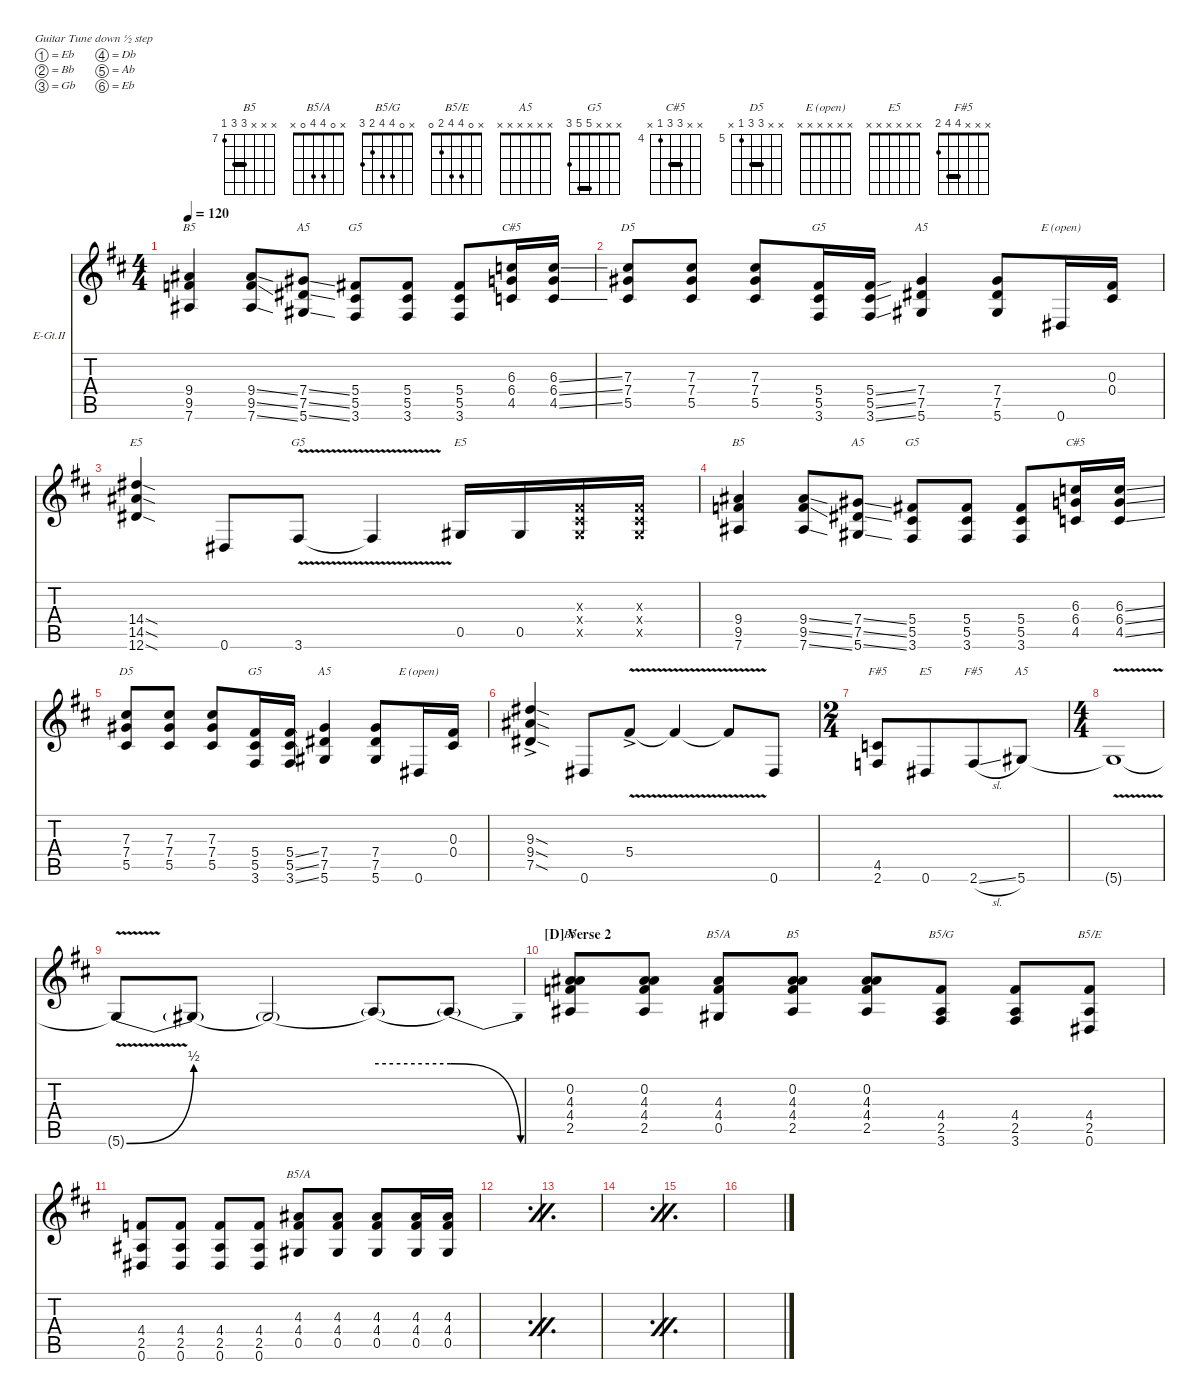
\hideDynamics
\bracketExtendMode nobrackets
\firstSystemTrackNameOrientation horizontal
\otherSystemsTrackNameOrientation horizontal
\track ("E.Guitar II" "E-Gt.II") {instrument distortionguitar}
\staff {score tabs}
\tuning (Eb4 Bb3 Gb3 Db3 Ab2 Eb2)
\chord ("B5" x 0 4 4 2 x)
\chord ("B5/A" x 0 4 4 0 x)
\chord ("B5/G" x 0 4 4 2 3)
\chord ("B5/E" x 0 4 4 2 0)
\chord ("B5" x x x 9 9 7) {firstfret 7 barre 9}
\chord ("A5" x x x 7 7 5) {firstfret 5 barre 7}
\chord ("G5" x x x 5 5 3) {barre 5}
\chord ("C#5" x x 6 6 4 x) {firstfret 4 barre 6}
\chord ("D5" x x 7 7 5 x) {firstfret 5 barre 7}
\chord ("E (open)" x x x x x x)
\chord ("E5" x x x 14 14 12) {firstfret 12 barre 14}
\chord ("F#5" x x x 4 4 2) {barre 4}
\chord ("E5" x x x x x x)
\chord ("A5" x x x x x x)
\ts (4 4)
\tempo 120
\clef g2
\ks bminor
(9.5 7.6 9.4).4{ch "B5" dy f} (9.5{ss} 7.6{ss} 9.4{ss}).8 (7.5{ss} 5.6{ss} 7.4{ss}).8{ch "A5"} (5.5 3.6 5.4).8{ch "G5"} (5.5 3.6 5.4).8 (5.5 3.6 5.4).8 (4.5 6.4 6.3).16{ch "C#5"} (6.3{ss} 6.4{ss} 4.5{ss}).16 |
(5.5 7.4 7.3).8{ch "D5"} (5.5 7.4 7.3).8 (5.5 7.4 7.3).8 (3.6 5.5 5.4).16{ch "G5"} (5.4{ss} 5.5{ss} 3.6{ss}).16 (5.6 7.5 7.4).4{ch "A5"} (5.6 7.5 7.4).8 0.6.16{ch "E (open)"} (0.4 0.3).16 |
(12.6{sod} 14.5{sod} 14.4{sod}).4{ch "E5"} 0.6.8 3.6{v}.8{ch "G5"} 3.6{v t}.4 0.5.16{ch "E5"} 0.5.16 (0.5{x} 0.4{x} 0.3{x}).16 (0.5{x} 0.4{x} 0.3{x}).16 |
(9.5 7.6 9.4).4{ch "B5"} (9.5{ss} 7.6{ss} 9.4{ss}).8 (7.5{ss} 5.6{ss} 7.4{ss}).8{ch "A5"} (5.5 3.6 5.4).8{ch "G5"} (5.5 3.6 5.4).8 (5.5 3.6 5.4).8 (4.5 6.4 6.3).16{ch "C#5"} (6.3{ss} 6.4{ss} 4.5{ss}).16 |
(5.5 7.4 7.3).8{ch "D5"} (5.5 7.4 7.3).8 (5.5 7.4 7.3).8 (3.6 5.5 5.4).16{ch "G5"} (5.4{ss} 5.5{ss} 3.6{ss}).16 (5.6 7.5 7.4).4{ch "A5"} (5.6 7.5 7.4).8 0.6.16{ch "E (open)"} (0.4 0.3).16 |
(7.5{sod ac} 9.4{sod ac} 9.3{sod ac}).4{dy mf} 0.6.8 5.4{v ac}.8 5.4{v t}.4 5.4{v t}.8 0.6.8 |
\ts (2 4)
(2.6 4.5).8{ch "F#5" beam merge} 0.6.8{ch "E5" beam merge} 2.6{sl}.8{ch "F#5" beam merge} 5.6.8{ch "A5"} |
\ts (4 4)
5.6{v t}.1 |
5.6{be (bend 0 0 15 2) t}.8 5.6{be (hold 0 0 60 0) t}.8 5.6{be (hold 0 0 60 0) t}.2 5.6{be (hold 0 2 60 2) t}.8 5.6{be (release 0 2 15 0) t}.8 |
\section ("D" "Verse 2")
(4.4 2.5 4.3 0.2).8{ch "B5" dy f} (4.4 2.5 0.2 4.3).8 (4.4 0.5 4.3).8{ch "B5/A"} (4.4 2.5 4.3 0.2).8{ch "B5"} (4.4 2.5 4.3 0.2).8 (2.5 3.6 4.4).8{ch "B5/G"} (2.5 3.6 4.4).8 (2.5 0.6 4.4).8{ch "B5/E"} |
(2.5 0.6 4.4).8 (2.5 0.6 4.4).8 (2.5 0.6 4.4).8 (2.5 0.6 4.4).8 (0.5 4.4 4.3).8{ch "B5/A"} (0.5 4.4 4.3).8 (0.5 4.4 4.3).8 (4.4 0.5 4.3).16 (4.4 0.5 4.3).16 |
\simile firstofdouble
|
\simile secondofdouble
|
\simile firstofdouble
|
\simile secondofdouble
|
\simile firstofdouble
